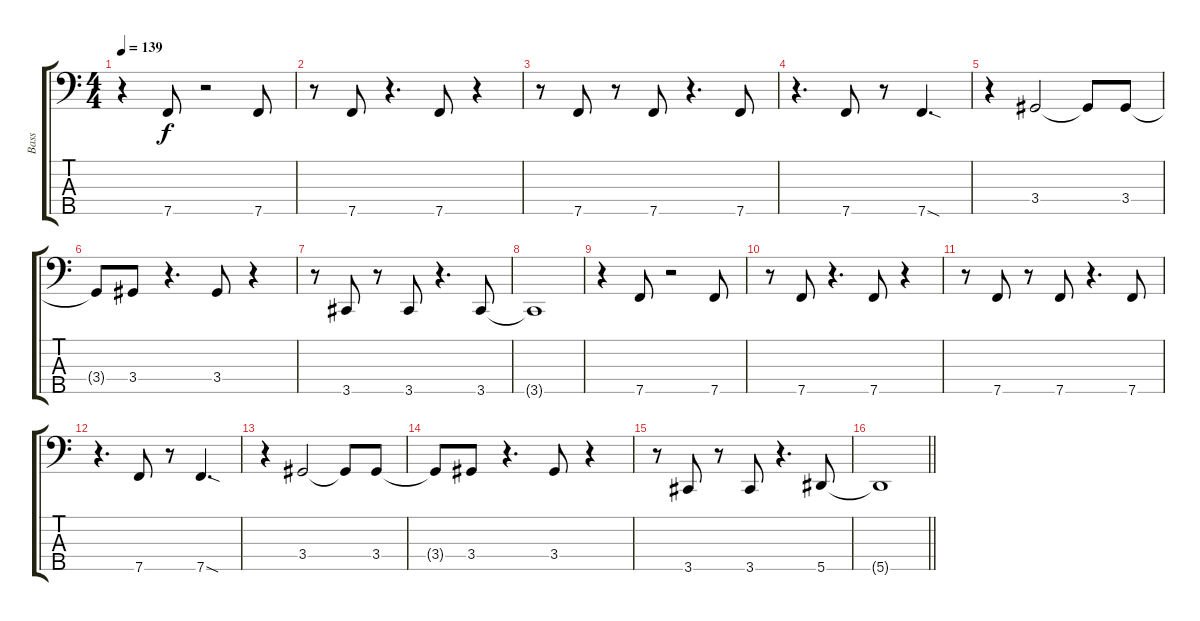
\track ("Bass" "Bass") {instrument electricbasspick}
\staff {score tabs}
\tuning (F2 Eb2 Bb1 F1 Bb0) {hide}
\ts (4 4)
\section ("" "")
\tempo 139
\clef f4
\ks c
r.4{dy f} 7.5.8 r.2 7.5.8 |
r.8 7.5.8 r.4{d} 7.5.8 r.4 |
r.8 7.5.8 r.8 7.5.8 r.4{d} 7.5.8 |
r.4{d} 7.5.8 r.8 7.5{sod}.4{d} |
r.4 3.4.2 3.4{t}.8 3.4.8 |
3.4{t}.8 3.4.8 r.4{d} 3.4.8 r.4 |
r.8 3.5.8 r.8 3.5.8 r.4{d} 3.5.8 |
3.5{t}.1 |
r.4 7.5.8 r.2 7.5.8 |
r.8 7.5.8 r.4{d} 7.5.8 r.4 |
r.8 7.5.8 r.8 7.5.8 r.4{d} 7.5.8 |
r.4{d} 7.5.8 r.8 7.5{sod}.4{d} |
r.4 3.4.2 3.4{t}.8 3.4.8 |
3.4{t}.8 3.4.8 r.4{d} 3.4.8 r.4 |
r.8 3.5.8 r.8 3.5.8 r.4{d} 5.5.8 |
\barLineRight lightlight
5.5{t}.1
